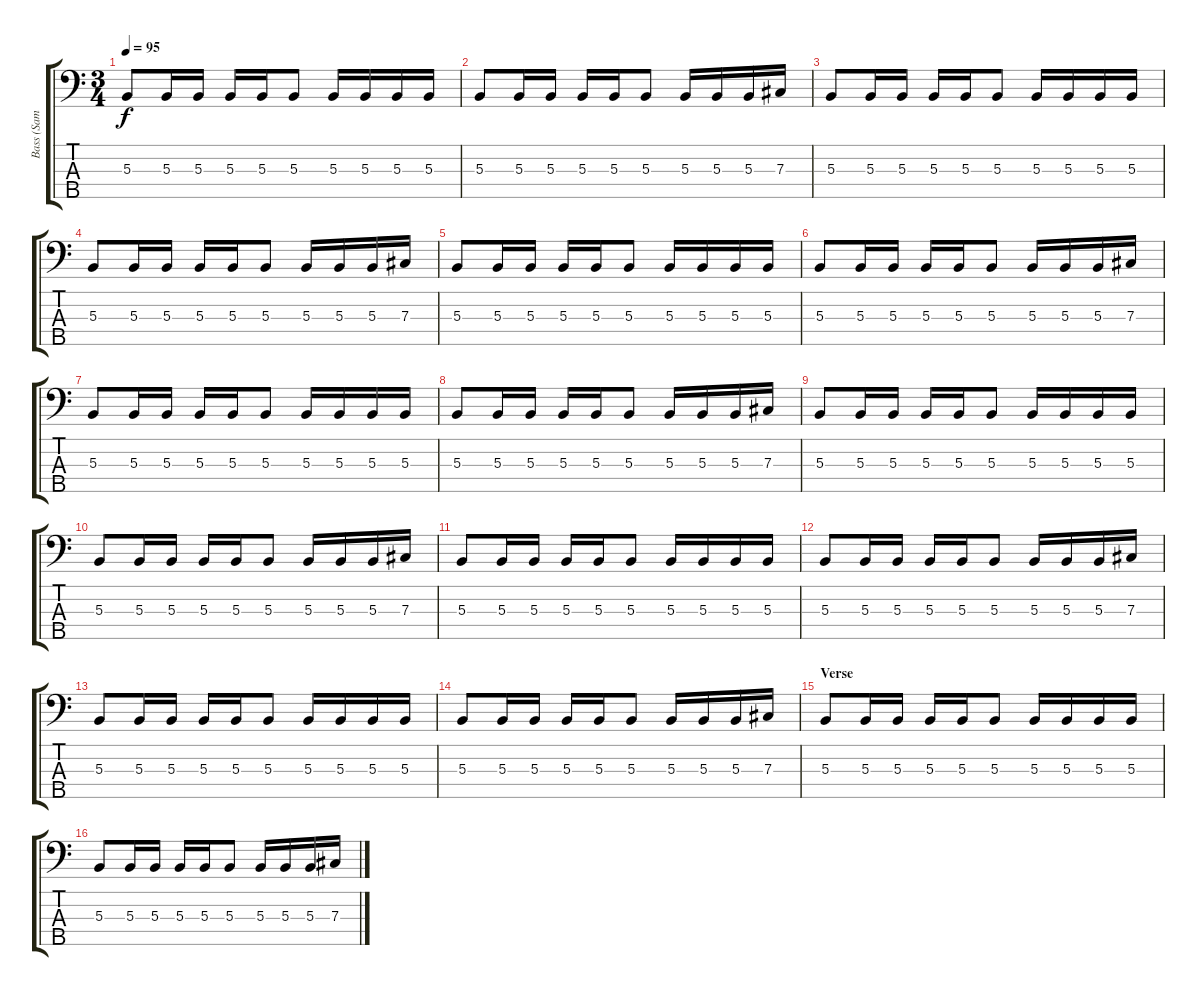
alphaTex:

\track ("Bass (Sam Rivers)" "Bass (Sam ") {instrument electricbassfinger}
\staff {score tabs}
\tuning (E2 B1 Gb1 Db1 Ab0) {hide}
\ts (3 4)
\tempo 95
\clef f4
\ks c
5.3.8{dy f} 5.3.16 5.3.16 5.3.16 5.3.16 5.3.8 5.3.16 5.3.16 5.3.16 5.3.16 |
5.3.8 5.3.16 5.3.16 5.3.16 5.3.16 5.3.8 5.3.16 5.3.16 5.3.16 7.3.16 |
5.3.8 5.3.16 5.3.16 5.3.16 5.3.16 5.3.8 5.3.16 5.3.16 5.3.16 5.3.16 |
5.3.8 5.3.16 5.3.16 5.3.16 5.3.16 5.3.8 5.3.16 5.3.16 5.3.16 7.3.16 |
5.3.8 5.3.16 5.3.16 5.3.16 5.3.16 5.3.8 5.3.16 5.3.16 5.3.16 5.3.16 |
5.3.8 5.3.16 5.3.16 5.3.16 5.3.16 5.3.8 5.3.16 5.3.16 5.3.16 7.3.16 |
5.3.8 5.3.16 5.3.16 5.3.16 5.3.16 5.3.8 5.3.16 5.3.16 5.3.16 5.3.16 |
5.3.8 5.3.16 5.3.16 5.3.16 5.3.16 5.3.8 5.3.16 5.3.16 5.3.16 7.3.16 |
5.3.8 5.3.16 5.3.16 5.3.16 5.3.16 5.3.8 5.3.16 5.3.16 5.3.16 5.3.16 |
5.3.8 5.3.16 5.3.16 5.3.16 5.3.16 5.3.8 5.3.16 5.3.16 5.3.16 7.3.16 |
5.3.8 5.3.16 5.3.16 5.3.16 5.3.16 5.3.8 5.3.16 5.3.16 5.3.16 5.3.16 |
5.3.8 5.3.16 5.3.16 5.3.16 5.3.16 5.3.8 5.3.16 5.3.16 5.3.16 7.3.16 |
5.3.8 5.3.16 5.3.16 5.3.16 5.3.16 5.3.8 5.3.16 5.3.16 5.3.16 5.3.16 |
5.3.8 5.3.16 5.3.16 5.3.16 5.3.16 5.3.8 5.3.16 5.3.16 5.3.16 7.3.16 |
\section ("" "Verse")
5.3.8 5.3.16 5.3.16 5.3.16 5.3.16 5.3.8 5.3.16 5.3.16 5.3.16 5.3.16 |
5.3.8 5.3.16 5.3.16 5.3.16 5.3.16 5.3.8 5.3.16 5.3.16 5.3.16 7.3.16
